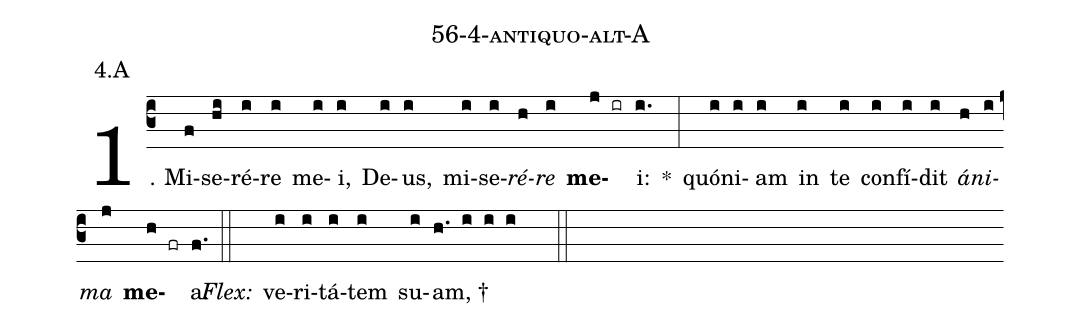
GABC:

name: 56-4-antiquo-alt-A;
annotation: 4.A;
%%
(c3)1. Mi(f)se(hi)ré(i)re(i) me(i)i,(i) De(i)us,(i) mi(i)se(i)<i>ré</i>(h)<i>re</i>(i) <b>me</b>(j ir)i:(i.) *(:) quón(i)i(i)am(i) in(i) te(i) con(i)fí(i)dit(i) <i>á</i>(h)<i>ni</i>(i)<i>ma</i>(j) <b>me</b>(h fr)a.(f.) (::)
<i>Flex:</i>()  ve(i)ri(i)tá(i)tem(i) su(i)am, †(h. i i i  ::)
